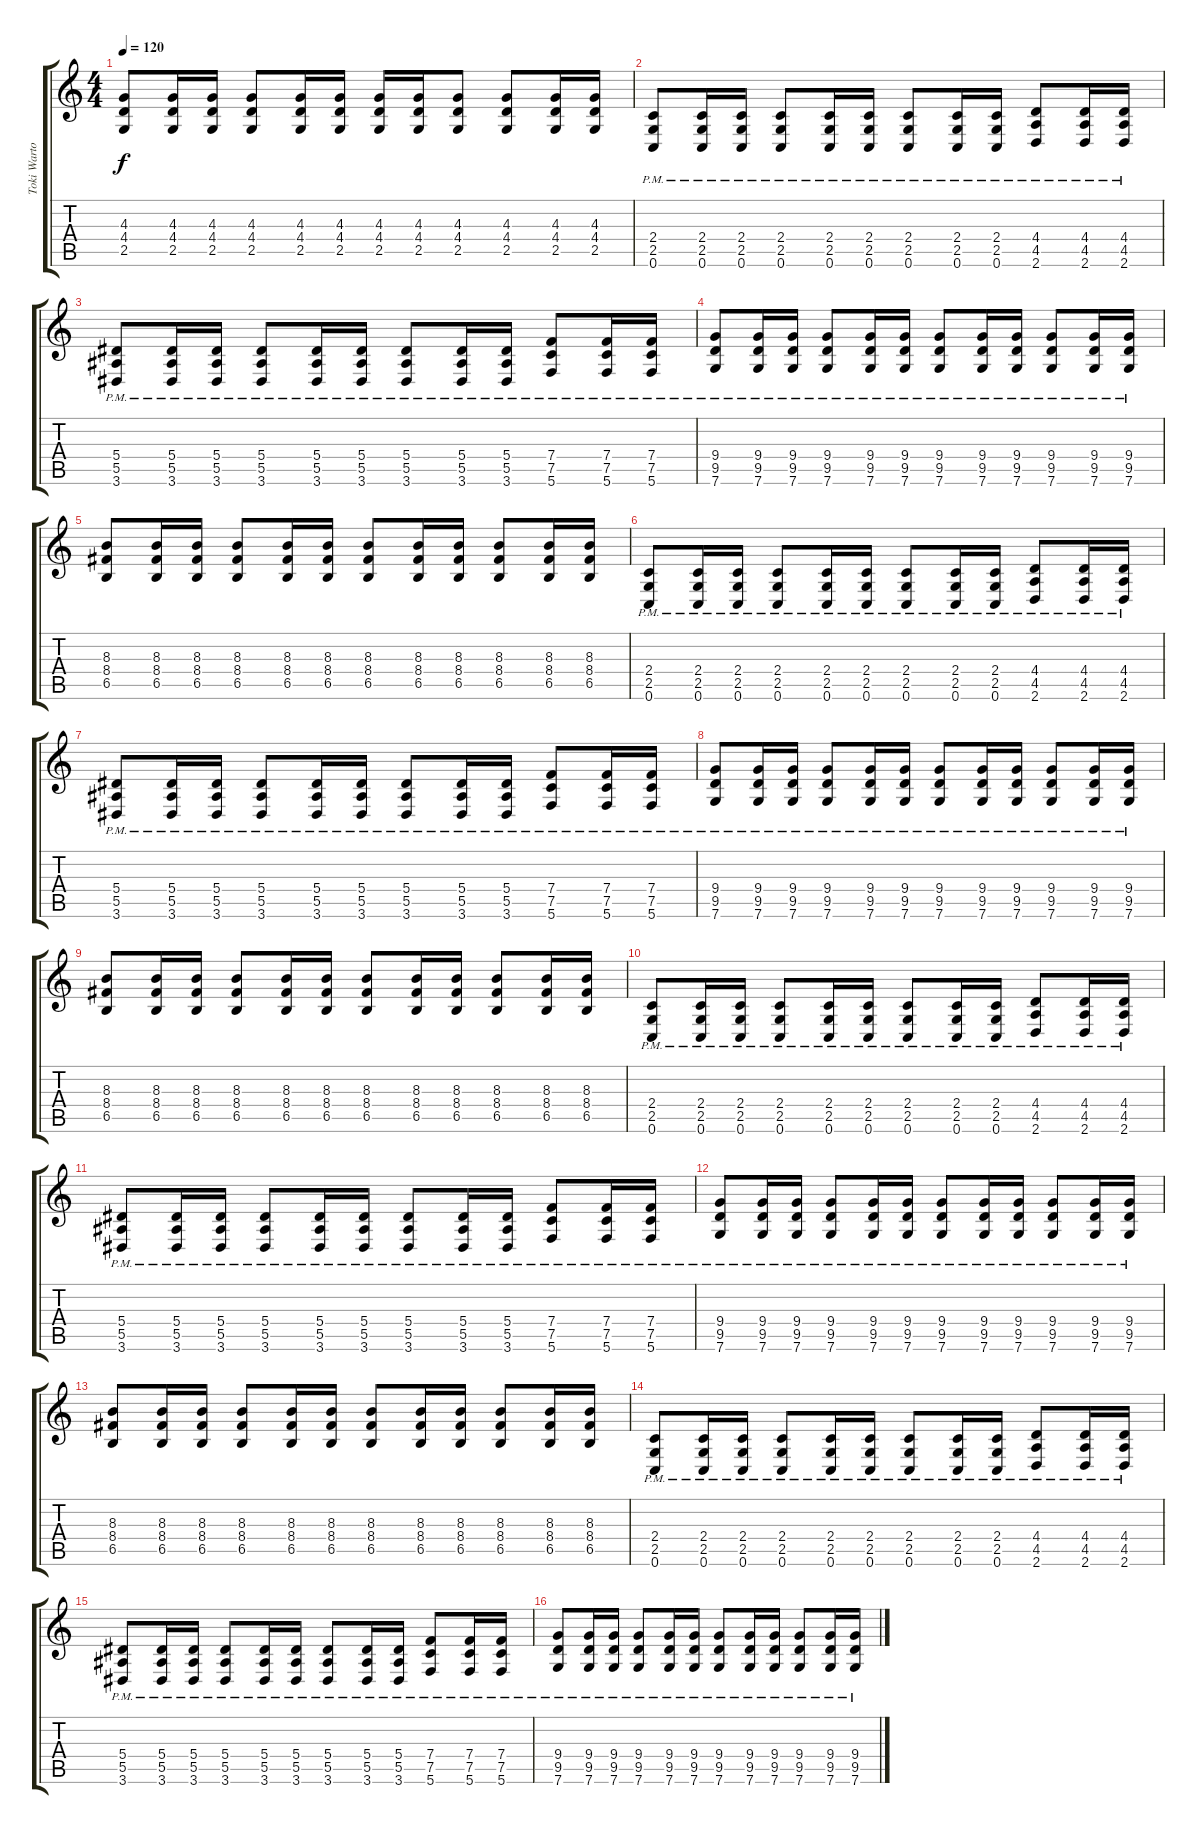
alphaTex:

\track ("Toki Wartooth" "Toki Warto") {instrument overdrivenguitar}
\staff {score tabs}
\tuning (C4 G3 Eb3 Bb2 F2 C2) {hide}
\ts (4 4)
\tempo 120
\clef g2
\ks c
(4.3 4.4 2.5).8{dy f} (4.3 4.4 2.5).16 (4.3 4.4 2.5).16 (4.3 4.4 2.5).8 (4.3 4.4 2.5).16 (4.3 4.4 2.5).16 (4.3 4.4 2.5).16 (4.3 4.4 2.5).16 (4.3 4.4 2.5).8 (4.3 4.4 2.5).8 (4.3 4.4 2.5).16 (4.3 4.4 2.5).16 |
(2.4{pm} 2.5{pm} 0.6{pm}).8 (2.4{pm} 2.5{pm} 0.6{pm}).16 (2.4{pm} 2.5{pm} 0.6{pm}).16 (2.4{pm} 2.5{pm} 0.6{pm}).8 (2.4{pm} 2.5{pm} 0.6{pm}).16 (2.4{pm} 2.5{pm} 0.6{pm}).16 (2.4{pm} 2.5{pm} 0.6{pm}).8 (2.4{pm} 2.5{pm} 0.6{pm}).16 (2.4{pm} 2.5{pm} 0.6{pm}).16 (4.4{pm} 4.5{pm} 2.6{pm}).8 (4.4{pm} 4.5{pm} 2.6{pm}).16 (4.4{pm} 4.5{pm} 2.6{pm}).16 |
(5.4{pm} 5.5{pm} 3.6{pm}).8 (5.4{pm} 5.5{pm} 3.6{pm}).16 (5.4{pm} 5.5{pm} 3.6{pm}).16 (5.4{pm} 5.5{pm} 3.6{pm}).8 (5.4{pm} 5.5{pm} 3.6{pm}).16 (5.4{pm} 5.5{pm} 3.6{pm}).16 (5.4{pm} 5.5{pm} 3.6{pm}).8 (5.4{pm} 5.5{pm} 3.6{pm}).16 (5.4{pm} 5.5{pm} 3.6{pm}).16 (7.4{pm} 7.5{pm} 5.6{pm}).8 (7.4{pm} 7.5{pm} 5.6{pm}).16 (7.4{pm} 7.5{pm} 5.6{pm}).16 |
(9.4{pm} 9.5{pm} 7.6{pm}).8 (9.4{pm} 9.5{pm} 7.6{pm}).16 (9.4{pm} 9.5{pm} 7.6{pm}).16 (9.4{pm} 9.5{pm} 7.6{pm}).8 (9.4{pm} 9.5{pm} 7.6{pm}).16 (9.4{pm} 9.5{pm} 7.6{pm}).16 (9.4{pm} 9.5{pm} 7.6{pm}).8 (9.4{pm} 9.5{pm} 7.6{pm}).16 (9.4{pm} 9.5{pm} 7.6{pm}).16 (9.4{pm} 9.5{pm} 7.6{pm}).8 (9.4{pm} 9.5{pm} 7.6{pm}).16 (9.4{pm} 9.5{pm} 7.6{pm}).16 |
(8.3 8.4 6.5).8 (8.3 8.4 6.5).16 (8.3 8.4 6.5).16 (8.3 8.4 6.5).8 (8.3 8.4 6.5).16 (8.3 8.4 6.5).16 (8.3 8.4 6.5).8 (8.3 8.4 6.5).16 (8.3 8.4 6.5).16 (8.3 8.4 6.5).8 (8.3 8.4 6.5).16 (8.3 8.4 6.5).16 |
(2.4{pm} 2.5{pm} 0.6{pm}).8 (2.4{pm} 2.5{pm} 0.6{pm}).16 (2.4{pm} 2.5{pm} 0.6{pm}).16 (2.4{pm} 2.5{pm} 0.6{pm}).8 (2.4{pm} 2.5{pm} 0.6{pm}).16 (2.4{pm} 2.5{pm} 0.6{pm}).16 (2.4{pm} 2.5{pm} 0.6{pm}).8 (2.4{pm} 2.5{pm} 0.6{pm}).16 (2.4{pm} 2.5{pm} 0.6{pm}).16 (4.4{pm} 4.5{pm} 2.6{pm}).8 (4.4{pm} 4.5{pm} 2.6{pm}).16 (4.4{pm} 4.5{pm} 2.6{pm}).16 |
(5.4{pm} 5.5{pm} 3.6{pm}).8 (5.4{pm} 5.5{pm} 3.6{pm}).16 (5.4{pm} 5.5{pm} 3.6{pm}).16 (5.4{pm} 5.5{pm} 3.6{pm}).8 (5.4{pm} 5.5{pm} 3.6{pm}).16 (5.4{pm} 5.5{pm} 3.6{pm}).16 (5.4{pm} 5.5{pm} 3.6{pm}).8 (5.4{pm} 5.5{pm} 3.6{pm}).16 (5.4{pm} 5.5{pm} 3.6{pm}).16 (7.4{pm} 7.5{pm} 5.6{pm}).8 (7.4{pm} 7.5{pm} 5.6{pm}).16 (7.4{pm} 7.5{pm} 5.6{pm}).16 |
(9.4{pm} 9.5{pm} 7.6{pm}).8 (9.4{pm} 9.5{pm} 7.6{pm}).16 (9.4{pm} 9.5{pm} 7.6{pm}).16 (9.4{pm} 9.5{pm} 7.6{pm}).8 (9.4{pm} 9.5{pm} 7.6{pm}).16 (9.4{pm} 9.5{pm} 7.6{pm}).16 (9.4{pm} 9.5{pm} 7.6{pm}).8 (9.4{pm} 9.5{pm} 7.6{pm}).16 (9.4{pm} 9.5{pm} 7.6{pm}).16 (9.4{pm} 9.5{pm} 7.6{pm}).8 (9.4{pm} 9.5{pm} 7.6{pm}).16 (9.4{pm} 9.5{pm} 7.6{pm}).16 |
(8.3 8.4 6.5).8 (8.3 8.4 6.5).16 (8.3 8.4 6.5).16 (8.3 8.4 6.5).8 (8.3 8.4 6.5).16 (8.3 8.4 6.5).16 (8.3 8.4 6.5).8 (8.3 8.4 6.5).16 (8.3 8.4 6.5).16 (8.3 8.4 6.5).8 (8.3 8.4 6.5).16 (8.3 8.4 6.5).16 |
(2.4{pm} 2.5{pm} 0.6{pm}).8 (2.4{pm} 2.5{pm} 0.6{pm}).16 (2.4{pm} 2.5{pm} 0.6{pm}).16 (2.4{pm} 2.5{pm} 0.6{pm}).8 (2.4{pm} 2.5{pm} 0.6{pm}).16 (2.4{pm} 2.5{pm} 0.6{pm}).16 (2.4{pm} 2.5{pm} 0.6{pm}).8 (2.4{pm} 2.5{pm} 0.6{pm}).16 (2.4{pm} 2.5{pm} 0.6{pm}).16 (4.4{pm} 4.5{pm} 2.6{pm}).8 (4.4{pm} 4.5{pm} 2.6{pm}).16 (4.4{pm} 4.5{pm} 2.6{pm}).16 |
(5.4{pm} 5.5{pm} 3.6{pm}).8 (5.4{pm} 5.5{pm} 3.6{pm}).16 (5.4{pm} 5.5{pm} 3.6{pm}).16 (5.4{pm} 5.5{pm} 3.6{pm}).8 (5.4{pm} 5.5{pm} 3.6{pm}).16 (5.4{pm} 5.5{pm} 3.6{pm}).16 (5.4{pm} 5.5{pm} 3.6{pm}).8 (5.4{pm} 5.5{pm} 3.6{pm}).16 (5.4{pm} 5.5{pm} 3.6{pm}).16 (7.4{pm} 7.5{pm} 5.6{pm}).8 (7.4{pm} 7.5{pm} 5.6{pm}).16 (7.4{pm} 7.5{pm} 5.6{pm}).16 |
(9.4{pm} 9.5{pm} 7.6{pm}).8 (9.4{pm} 9.5{pm} 7.6{pm}).16 (9.4{pm} 9.5{pm} 7.6{pm}).16 (9.4{pm} 9.5{pm} 7.6{pm}).8 (9.4{pm} 9.5{pm} 7.6{pm}).16 (9.4{pm} 9.5{pm} 7.6{pm}).16 (9.4{pm} 9.5{pm} 7.6{pm}).8 (9.4{pm} 9.5{pm} 7.6{pm}).16 (9.4{pm} 9.5{pm} 7.6{pm}).16 (9.4{pm} 9.5{pm} 7.6{pm}).8 (9.4{pm} 9.5{pm} 7.6{pm}).16 (9.4{pm} 9.5{pm} 7.6{pm}).16 |
(8.3 8.4 6.5).8 (8.3 8.4 6.5).16 (8.3 8.4 6.5).16 (8.3 8.4 6.5).8 (8.3 8.4 6.5).16 (8.3 8.4 6.5).16 (8.3 8.4 6.5).8 (8.3 8.4 6.5).16 (8.3 8.4 6.5).16 (8.3 8.4 6.5).8 (8.3 8.4 6.5).16 (8.3 8.4 6.5).16 |
(2.4{pm} 2.5{pm} 0.6{pm}).8 (2.4{pm} 2.5{pm} 0.6{pm}).16 (2.4{pm} 2.5{pm} 0.6{pm}).16 (2.4{pm} 2.5{pm} 0.6{pm}).8 (2.4{pm} 2.5{pm} 0.6{pm}).16 (2.4{pm} 2.5{pm} 0.6{pm}).16 (2.4{pm} 2.5{pm} 0.6{pm}).8 (2.4{pm} 2.5{pm} 0.6{pm}).16 (2.4{pm} 2.5{pm} 0.6{pm}).16 (4.4{pm} 4.5{pm} 2.6{pm}).8 (4.4{pm} 4.5{pm} 2.6{pm}).16 (4.4{pm} 4.5{pm} 2.6{pm}).16 |
(5.4{pm} 5.5{pm} 3.6{pm}).8 (5.4{pm} 5.5{pm} 3.6{pm}).16 (5.4{pm} 5.5{pm} 3.6{pm}).16 (5.4{pm} 5.5{pm} 3.6{pm}).8 (5.4{pm} 5.5{pm} 3.6{pm}).16 (5.4{pm} 5.5{pm} 3.6{pm}).16 (5.4{pm} 5.5{pm} 3.6{pm}).8 (5.4{pm} 5.5{pm} 3.6{pm}).16 (5.4{pm} 5.5{pm} 3.6{pm}).16 (7.4{pm} 7.5{pm} 5.6{pm}).8 (7.4{pm} 7.5{pm} 5.6{pm}).16 (7.4{pm} 7.5{pm} 5.6{pm}).16 |
(9.4{pm} 9.5{pm} 7.6{pm}).8 (9.4{pm} 9.5{pm} 7.6{pm}).16 (9.4{pm} 9.5{pm} 7.6{pm}).16 (9.4{pm} 9.5{pm} 7.6{pm}).8 (9.4{pm} 9.5{pm} 7.6{pm}).16 (9.4{pm} 9.5{pm} 7.6{pm}).16 (9.4{pm} 9.5{pm} 7.6{pm}).8 (9.4{pm} 9.5{pm} 7.6{pm}).16 (9.4{pm} 9.5{pm} 7.6{pm}).16 (9.4{pm} 9.5{pm} 7.6{pm}).8 (9.4{pm} 9.5{pm} 7.6{pm}).16 (9.4{pm} 9.5{pm} 7.6{pm}).16
